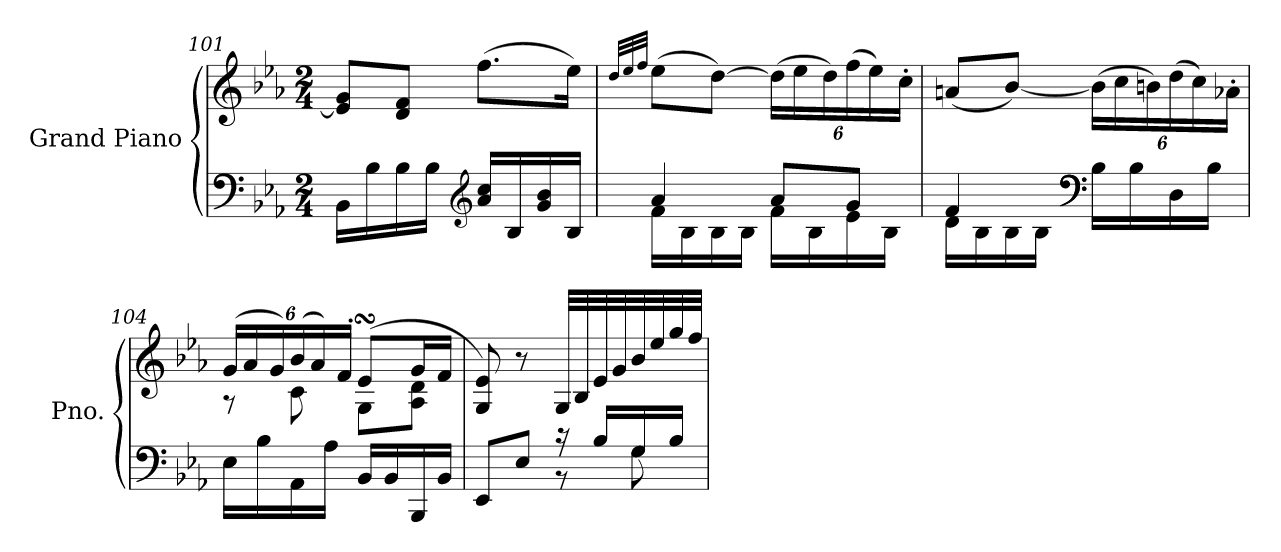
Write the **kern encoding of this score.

**kern	**kern
*part1	*part1
*staff2	*staff1
*I"Grand Piano	*
*I'Pno.	*
*clefF4	*clefG2
*k[b-e-a-]	*k[b-e-a-]
*M2/4	*M2/4
=101	=101
16BB-\LL	8e-/] 8g/L
16B-\	.
16B-\	8d/ 8f/J
16B-\JJ	.
*clefG2	*
16a-/ 16cc/LL	(8.ff\L
16B-/	.
16g/ 16b-/	.
16B-/JJ	16ee-\Jk)
!!LO:LB:g=z
=102	=102
.	32qdd/LLL
.	32qee-/
.	32qff/JJJ
*^	*
4a-/	16f\LL	(8ee-\L
.	16B-\	.
.	16B-\	[8dd\J)
.	16B-\JJ	.
*	*	*Xbrackettup
8a-/L	16f\LL	(24dd\LL]
.	.	24ee-\
.	16B-\	.
.	.	24dd\)
8g/J	16e-\	(24ff\
.	.	24ee-\)
.	16B-\JJ	.
.	.	24cc'\JJ
=103	=103	=103
4f/	16d\LL	(8an/L
.	16B-\	.
.	16B-\	[8b-/J)
.	16B-\JJ	.
*clefF4	*	*
16B-\LL	4ryy	(24b-\LL]
.	.	24cc\
16B-\	.	.
.	.	24bn\)
16D\	.	(24dd\
.	.	24cc\)
16B-\JJ	.	.
.	.	24a-X'\JJ
*v	*v	*
=104	=104
*	*^
16E-\LL	(24g/LL	8r
.	24a-/	.
16B-\	.	.
.	24g/)	.
16AA-\	(24b-/	8c\
.	24a-/)	.
16A-\JJ	.	.
.	24f'/JJ	.
16BB-/LL	(8e-sSSs/L	8G\L
16BB-/	.	.
16BBB-/	16g/L	8A-\ 8d\J
16BB-/JJ	16f/JJ	.
*	*v	*v
=105	=105
*^	*
8EE-/L	4ryy	8G/ 8e-/)
8E-/J	.	8r
16r	8r	32G/LLL
.	.	32B-/
16B-/LL	.	32e-/
.	.	32g/
16G/	8G\	32b-/
.	.	32ee-/
16B-/JJ	.	32gg/
.	.	32ff/JJJ
*v	*v	*
=	=
*-	*-
